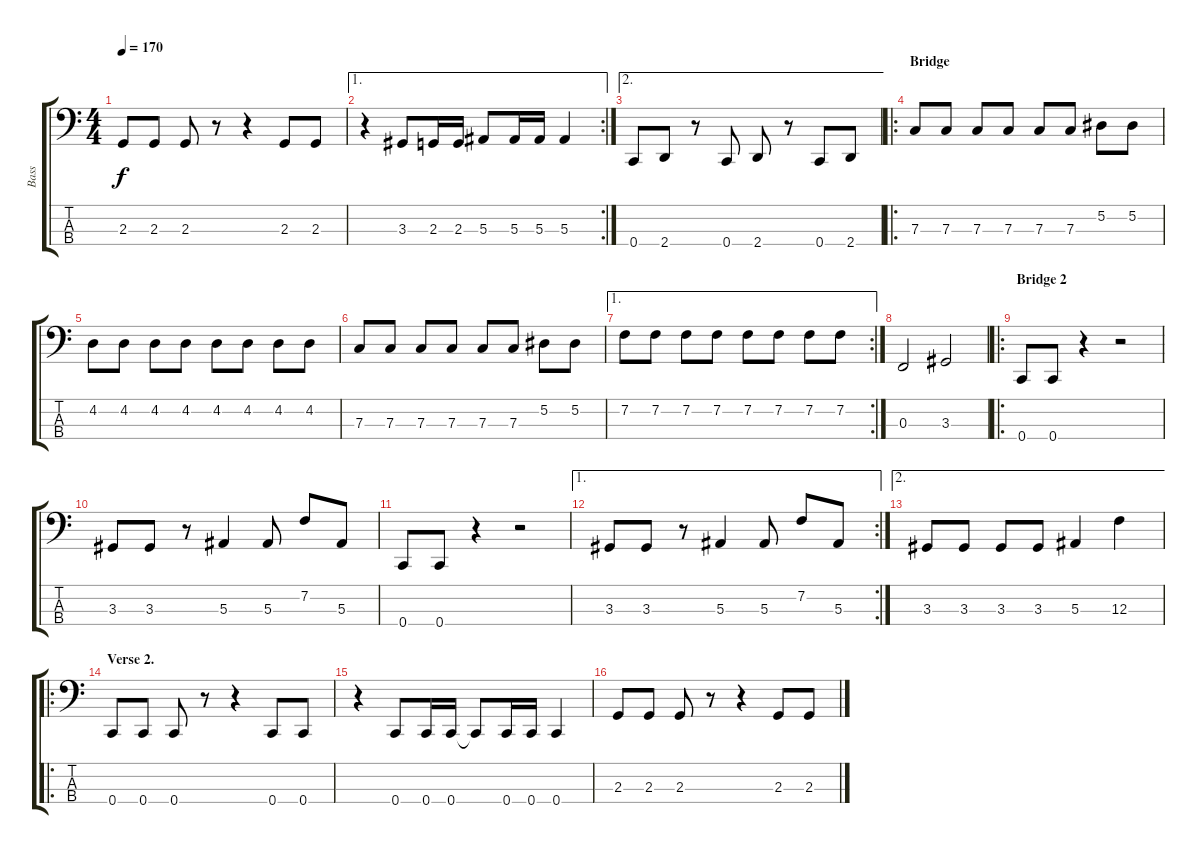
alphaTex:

\track ("Bass" "Bass") {instrument electricbassfinger}
\staff {score tabs}
\tuning (Eb2 Bb1 F1 C1) {hide}
\ts (4 4)
\tempo 170
\clef f4
\ks c
2.3.8{dy f} 2.3.8 2.3.8 r.8 r.4 2.3.8 2.3.8 |
\ae 1
\rc 2
r.4 3.3.8 2.3.16 2.3.16 5.3.8 5.3.16 5.3.16 5.3.4 |
\ae 2
0.4.8 2.4.8 r.8 0.4.8 2.4.8 r.8 0.4.8 2.4.8 |
\ro
\section ("" "Bridge")
7.3.8 7.3.8 7.3.8 7.3.8 7.3.8 7.3.8 5.2.8 5.2.8 |
4.2.8 4.2.8 4.2.8 4.2.8 4.2.8 4.2.8 4.2.8 4.2.8 |
7.3.8 7.3.8 7.3.8 7.3.8 7.3.8 7.3.8 5.2.8 5.2.8 |
\ae 1
\rc 2
7.2.8 7.2.8 7.2.8 7.2.8 7.2.8 7.2.8 7.2.8 7.2.8 |
0.3.2 3.3.2 |
\ro
\section ("" "Bridge 2")
0.4.8 0.4.8 r.4 r.2 |
3.3.8 3.3.8 r.8 5.3.4 5.3.8 7.2.8 5.3.8 |
0.4.8 0.4.8 r.4 r.2 |
\ae 1
\rc 2
3.3.8 3.3.8 r.8 5.3.4 5.3.8 7.2.8 5.3.8 |
\ae 2
3.3.8 3.3.8 3.3.8 3.3.8 5.3.4 12.3.4 |
\ro
\section ("" "Verse 2.")
0.4.8 0.4.8 0.4.8 r.8 r.4 0.4.8 0.4.8 |
r.4 0.4.8 0.4.16 0.4.16 0.4{t}.8 0.4.16 0.4.16 0.4.4 |
2.3.8 2.3.8 2.3.8 r.8 r.4 2.3.8 2.3.8
